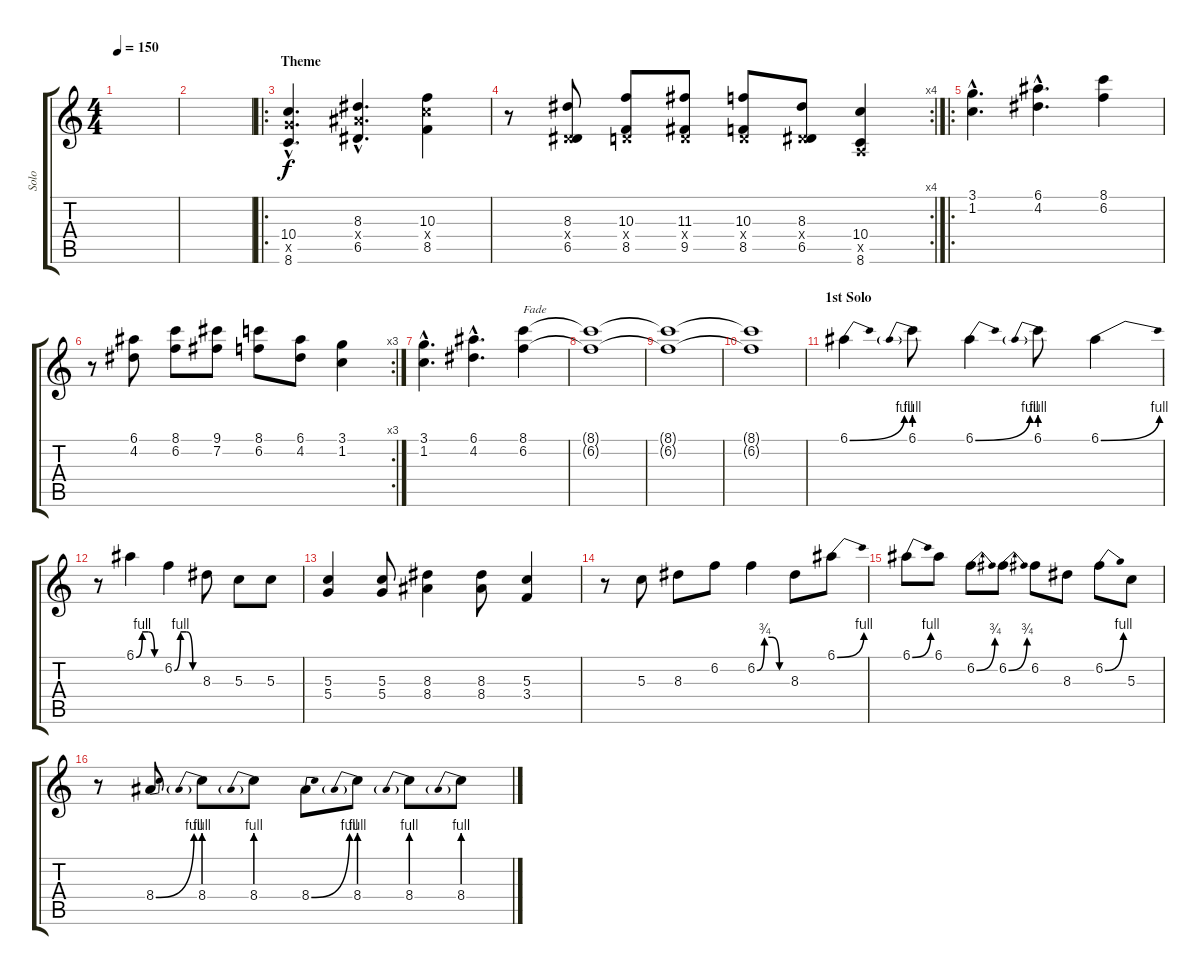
\track ("Solo" "Solo") {instrument overdrivenguitar}
\staff {score tabs}
\tuning (E4 B3 G3 D3 A2 E2) {hide}
\ts (4 4)
\tempo 150
\clef g2
\ks c
|
|
\ro
\section ("" "Theme")
(10.4{hac} 10.5{hac x} 8.6{hac}).4{d} (8.3{hac} 8.4{hac x} 6.5{hac}).4{d} (10.3 10.4{x} 8.5).4 |
\rc 4
r.8 (8.3 0.4{x} 6.5).8 (10.3 0.4{x} 8.5).8 (11.3 0.4{x} 9.5).8 (10.3 0.4{x} 8.5).8 (8.3 0.4{x} 6.5).8 (10.4 0.5{x} 8.6).4 |
\ro
(3.1{hac} 1.2{hac}).4{d} (6.1{hac} 4.2{hac}).4{d} (8.1 6.2).4 |
\rc 3
r.8 (6.1 4.2).8 (8.1 6.2).8 (9.1 7.2).8 (8.1 6.2).8 (6.1 4.2).8 (3.1 1.2).4 |
(3.1{hac} 1.2{hac}).4{d} (6.1{hac} 4.2{hac}).4{d} (8.1 6.2).4{txt "Fade" volume 0} |
(8.1{t} 6.2{t}).1 |
(8.1{t} 6.2{t}).1 |
(8.1{t} 6.2{t}).1 |
\section ("" "1st Solo")
6.1{be (bend 0 0 60 4)}.4{volume 11} 6.1{be (prebend 0 4 60 4)}.8 6.1{be (bend 0 0 60 4)}.4 6.1{be (prebend 0 4 60 4)}.8 6.1{be (bend 0 0 60 4)}.4 |
r.8 6.1{be (custom 0 0 15 4 30 4 45 0 60 0)}.4 6.2{be (custom 0 0 15 4 30 4 45 0 60 0)}.4 8.3.8 5.3.8 5.3.8 |
(5.3 5.4).4 (5.3 5.4).8 (8.3 8.4).4 (8.3 8.4).8 (5.3 3.4).4 |
r.8 5.3.8 8.3.8 6.2.8 6.2{be (custom 0 0 15 3 30 3 45 0 60 0)}.4 8.3.8 6.1{be (bend 0 0 60 4)}.8 |
6.1{be (bend 0 0 60 4)}.8 6.1.8 6.2{be (bend 0 0 60 3)}.8 6.2{be (bend 0 0 60 3)}.8 6.2.8 8.3.8 6.2{be (bend 0 0 60 4)}.8 5.3.8 |
r.8 8.4{be (bend 0 0 60 4)}.8 8.4{be (prebend 0 4 60 4)}.8 8.4{be (prebend 0 4 60 4)}.8 8.4{be (bend 0 0 60 4)}.8 8.4{be (prebend 0 4 60 4)}.8 8.4{be (prebend 0 4 60 4)}.8 8.4{be (prebend 0 4 60 4)}.8
